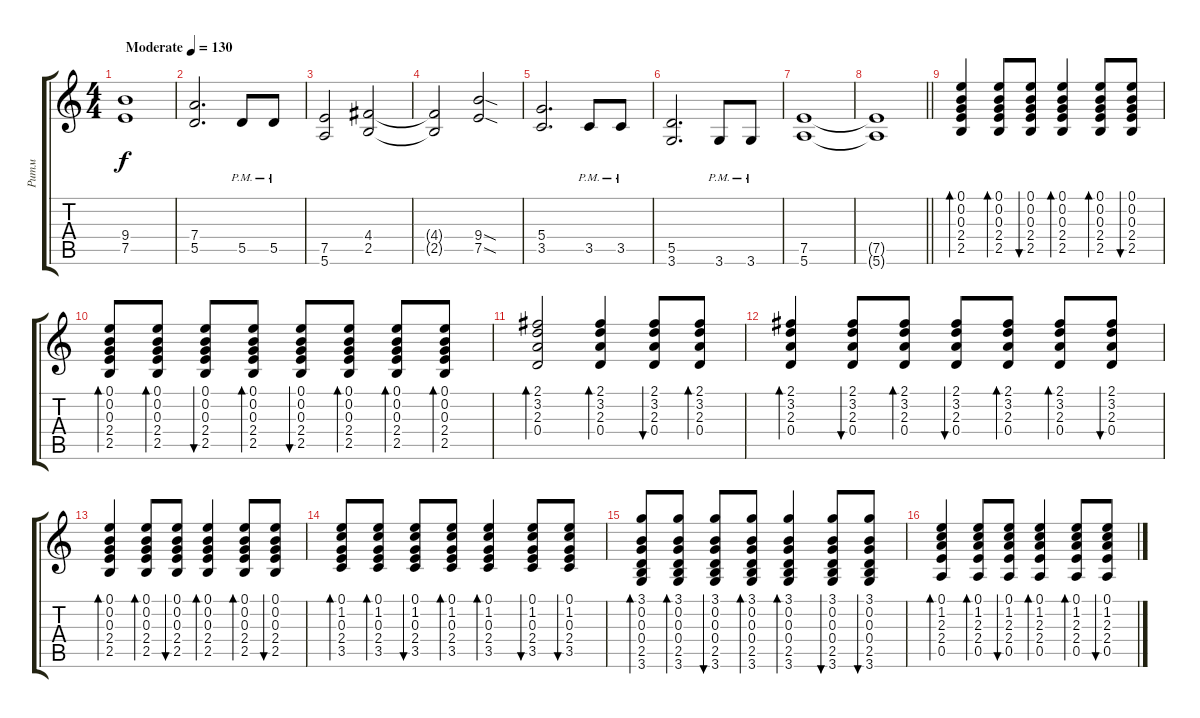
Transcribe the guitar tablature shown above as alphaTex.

\track ("Ритм" "Ритм") {instrument distortionguitar}
\staff {score tabs}
\tuning (E4 B3 G3 D3 A2 E2) {hide}
\ts (4 4)
\tempo (130 "Moderate")
\clef g2
\ks c
(9.4 7.5).1{dy f instrument distortionguitar} |
(7.4 5.5).2{d} 5.5{pm}.8 5.5{pm}.8 |
(7.5 5.6).2 (4.4 2.5).2 |
(4.4{t} 2.5{t}).2 (9.4{sod} 7.5{sod}).2 |
(5.4 3.5).2{d} 3.5{pm}.8 3.5{pm}.8 |
(5.5 3.6).2{d} 3.6{pm}.8 3.6{pm}.8 |
(7.5 5.6).1 |
\barLineRight lightlight
(7.5{t} 5.6{t}).1 |
(0.1 0.2 0.3 2.4 2.5).4{bd 60 volume 5 instrument electricguitarclean} (0.1 0.2 0.3 2.4 2.5).8{bd 60} (0.1 0.2 0.3 2.4 2.5).8{bu 60} (0.1 0.2 0.3 2.4 2.5).4{bd 60} (0.1 0.2 0.3 2.4 2.5).8{bd 60} (0.1 0.2 0.3 2.4 2.5).8{bu 60} |
(0.1 0.2 0.3 2.4 2.5).8{bd 60} (0.1 0.2 0.3 2.4 2.5).8{bd 60} (0.1 0.2 0.3 2.4 2.5).8{bu 60} (0.1 0.2 0.3 2.4 2.5).8{bd 60} (0.1 0.2 0.3 2.4 2.5).8{bu 60} (0.1 0.2 0.3 2.4 2.5).8{bd 60} (0.1 0.2 0.3 2.4 2.5).8{bd 60} (0.1 0.2 0.3 2.4 2.5).8{bd 60} |
(2.1 3.2 2.3 0.4).2{bd 60} (2.1 3.2 2.3 0.4).4{bd 60} (2.1 3.2 2.3 0.4).8{bu 60} (2.1 3.2 2.3 0.4).8{bd 60} |
(2.1 3.2 2.3 0.4).4{bd 60} (2.1 3.2 2.3 0.4).8{bu 60} (2.1 3.2 2.3 0.4).8{bd 60} (2.1 3.2 2.3 0.4).8{bu 60} (2.1 3.2 2.3 0.4).8{bd 60} (2.1 3.2 2.3 0.4).8{bd 60} (2.1 3.2 2.3 0.4).8{bu 60} |
(0.1 0.2 0.3 2.4 2.5).4{bd 60} (0.1 0.2 0.3 2.4 2.5).8{bd 60} (0.1 0.2 0.3 2.4 2.5).8{bu 60} (0.1 0.2 0.3 2.4 2.5).4{bd 60} (0.1 0.2 0.3 2.4 2.5).8{bd 60} (0.1 0.2 0.3 2.4 2.5).8{bu 60} |
(0.1 1.2 0.3 2.4 3.5).8{bd 60} (0.1 1.2 0.3 2.4 3.5).8{bd 60} (0.1 1.2 0.3 2.4 3.5).8{bu 60} (0.1 1.2 0.3 2.4 3.5).8{bd 60} (0.1 1.2 0.3 2.4 3.5).4{bd 60} (0.1 1.2 0.3 2.4 3.5).8{bu 60} (0.1 1.2 0.3 2.4 3.5).8{bu 60} |
(3.1 0.2 0.3 0.4 2.5 3.6).8{bd 60} (3.1 0.2 0.3 0.4 2.5 3.6).8{bd 60} (3.1 0.2 0.3 0.4 2.5 3.6).8{bu 60} (3.1 0.2 0.3 0.4 2.5 3.6).8{bd 60} (3.1 0.2 0.3 0.4 2.5 3.6).4{bd 60} (3.1 0.2 0.3 0.4 2.5 3.6).8{bu 60} (3.1 0.2 0.3 0.4 2.5 3.6).8{bu 60} |
(0.1 1.2 2.3 2.4 0.5).4{bd 60} (0.1 1.2 2.3 2.4 0.5).8{bd 60} (0.1 1.2 2.3 2.4 0.5).8{bu 60} (0.1 1.2 2.3 2.4 0.5).4{bd 60} (0.1 1.2 2.3 2.4 0.5).8{bd 60} (0.1 1.2 2.3 2.4 0.5).8{bu 60}
